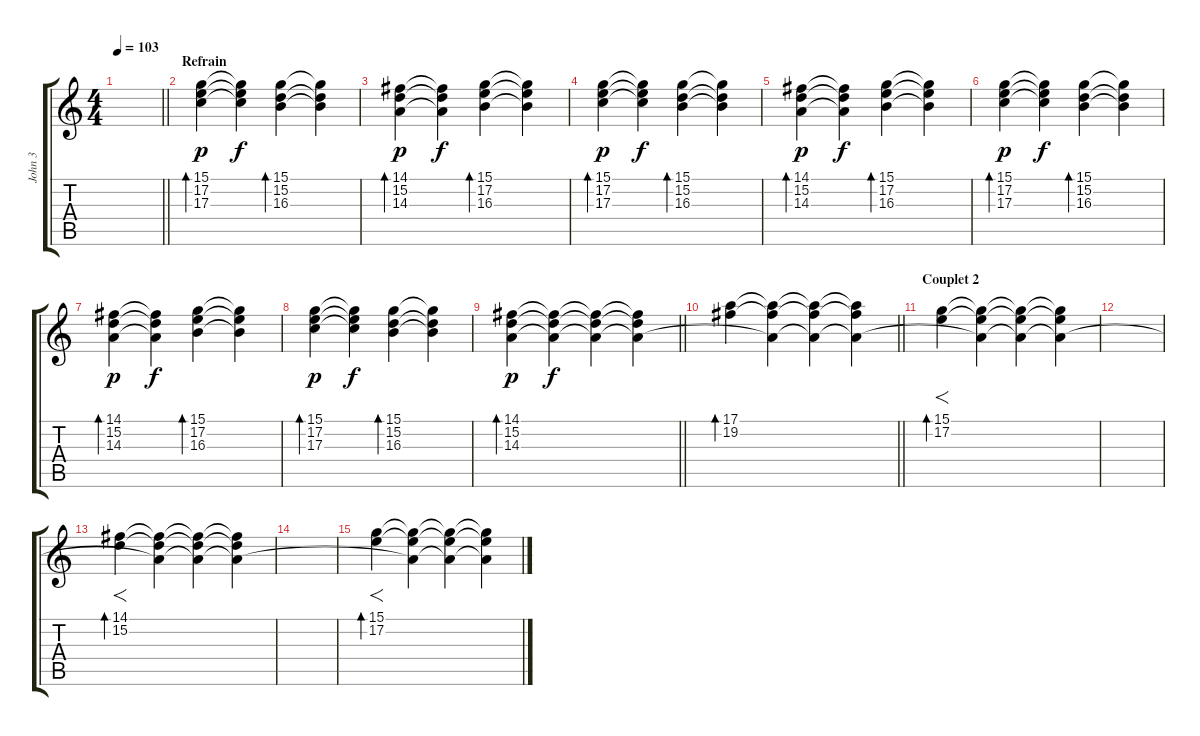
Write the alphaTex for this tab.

\track ("John 3" "John 3") {instrument violin}
\staff {score tabs}
\tuning (E4 B3 G3 D3 A2 E2) {hide}
\ts (4 4)
\tempo 103
\clef g2
\barLineRight lightlight
\ks c
|
\section ("" "Refrain")
(15.1 17.2 17.3).4{bd 120 dy p volume 10} (15.1{t} 17.2{t} 17.3{t}).4{dy f} (15.1 15.2 16.3).4{bd 120} (15.1{t} 15.2{t} 16.3{t}).4 |
(14.1 15.2 14.3).4{bd 120 dy p volume 10} (14.1{t} 15.2{t} 14.3{t}).4{dy f} (15.1 17.2 16.3).4{bd 120} (15.1{t} 17.2{t} 16.3{t}).4 |
(15.1 17.2 17.3).4{bd 120 dy p volume 10} (15.1{t} 17.2{t} 17.3{t}).4{dy f} (15.1 15.2 16.3).4{bd 120} (15.1{t} 15.2{t} 16.3{t}).4 |
(14.1 15.2 14.3).4{bd 120 dy p volume 10} (14.1{t} 15.2{t} 14.3{t}).4{dy f} (15.1 17.2 16.3).4{bd 120} (15.1{t} 17.2{t} 16.3{t}).4 |
(15.1 17.2 17.3).4{bd 120 dy p volume 10} (15.1{t} 17.2{t} 17.3{t}).4{dy f} (15.1 15.2 16.3).4{bd 120} (15.1{t} 15.2{t} 16.3{t}).4 |
(14.1 15.2 14.3).4{bd 120 dy p volume 10} (14.1{t} 15.2{t} 14.3{t}).4{dy f} (15.1 17.2 16.3).4{bd 120} (15.1{t} 17.2{t} 16.3{t}).4 |
(15.1 17.2 17.3).4{bd 120 dy p volume 10} (15.1{t} 17.2{t} 17.3{t}).4{dy f} (15.1 15.2 16.3).4{bd 120} (15.1{t} 15.2{t} 16.3{t}).4 |
\barLineRight lightlight
(14.1 15.2 14.3).4{bd 120 dy p volume 10} (14.1{t} 15.2{t} 14.3{t}).4{dy f} (14.1{t} 15.2{t} 14.3{t}).4 (14.1{t} 15.2{t} 14.3{t}).4 |
\barLineRight lightlight
(17.1 19.2).4{bd 120 volume 10} (17.1{t} 19.2{t} 14.3{t}).4 (17.1{t} 19.2{t} 14.3{t}).4 (17.1{t} 19.2{t} 14.3{t}).4 |
\section ("" "Couplet 2")
(15.1 17.2).4{f bd 120 volume 10} (15.1{t} 17.2{t} 14.3{t}).4 (15.1{t} 17.2{t} 14.3{t}).4{volume 7} (15.1{t} 17.2{t} 14.3{t}).4{volume 5} |
|
(14.1 15.2).4{f bd 120 volume 10} (14.1{t} 15.2{t} 14.3{t}).4 (14.1{t} 15.2{t} 14.3{t}).4{volume 7} (14.1{t} 15.2{t} 14.3{t}).4{volume 5} |
|
(15.1 17.2).4{f bd 120 volume 10} (15.1{t} 17.2{t} 14.3{t}).4 (15.1{t} 17.2{t} 14.3{t}).4{volume 7} (15.1{t} 17.2{t} 14.3{t}).4{volume 5}
